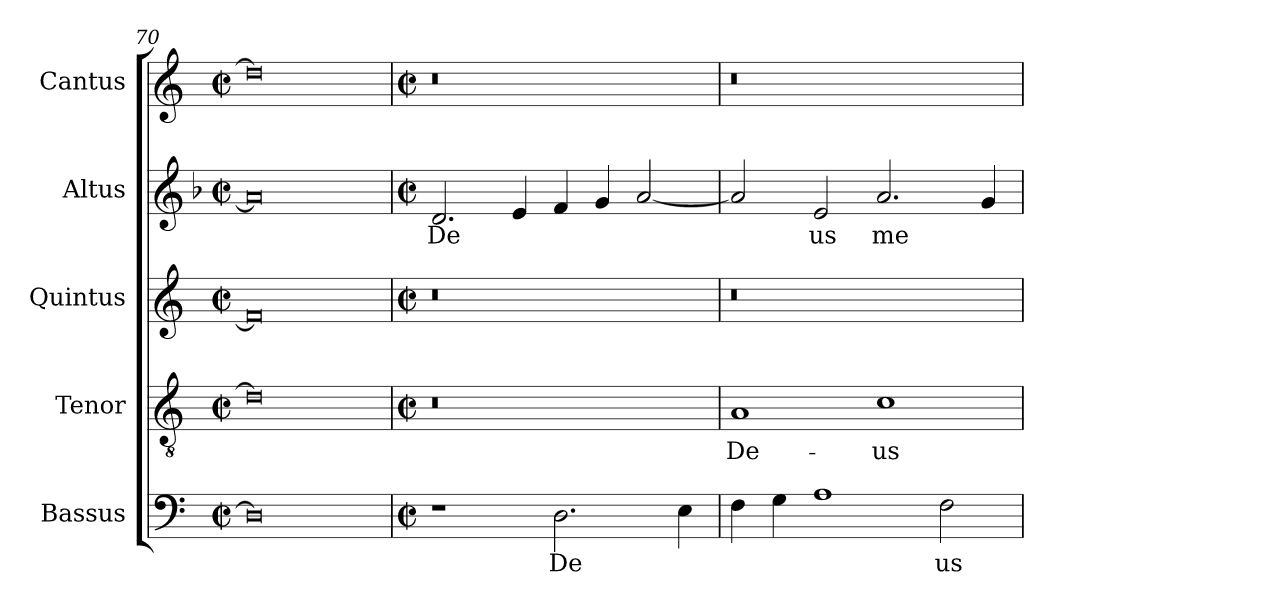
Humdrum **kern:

**kern	**text	**kern	**text	**kern	**kern	**text	**kern
*part5	*part5	*part4	*part4	*part3	*part2	*part2	*part1
*staff5	*staff5	*staff4	*staff4	*staff3	*staff2	*staff2	*staff1
*I"Bassus	*	*I"Tenor	*	*I"Quintus	*I"Altus	*	*I"Cantus
*clefF4	*	*clefGv2	*	*clefG2	*clefG2	*	*clefG2
*	*	*	*	*	*k[b-]	*	*
*	*	*	*	*	*F:	*	*
*M2/2	*	*M2/2	*	*M2/2	*M2/2	*	*M2/2
*met(c|)	*	*met(c|)	*	*met(c|)	*met(c|)	*	*met(c|)
=70	=70	=70	=70	=70	=70	=70	=70
0D]	.	0d]	.	0f#]	0a]	.	0dd]
!!LO:PB:g=z
=71	=71!	=71	=71!	=71	=71	=71!	=71!
*	*	*	*	*	*k[]	*	*
*	*	*	*	*	*C:	*	*
*M2/2	*	*M2/2	*	*M2/2	*M2/2	*	*M2/2
*met(c|)	*	*met(c|)	*	*met(c|)	*met(c|)	*	*met(c|)
!	!	!	!	!	!	!LO:LY:b	!
1r	.	0r	.	0r	2.d/	De	0r
.	.	.	.	.	4e/	.	.
!	!LO:LY:b	!	!	!	!	!	!
2.D\	De	.	.	.	4f/	.	.
.	.	.	.	.	4g/	.	.
.	.	.	.	.	[<2a/	.	.
4E\	.	.	.	.	.	.	.
=72	=72	=72	=72	=72	=72	=72	=72
!	!	!	!LO:LY:b:cj	!	!	!	!
4F\	.	1A	De-	0r	2a/]	.	0r
4G\	.	.	.	.	.	.	.
!	!	!	!	!	!	!LO:LY:b:cj	!
1A	.	.	.	.	2e/	us	.
!	!	!	!LO:LY:b:cj	!	!	!LO:LY:b	!
.	.	1c	-us	.	2.a/	me	.
!	!LO:LY:b:cj	!	!	!	!	!	!
2F\	us	.	.	.	.	.	.
.	.	.	.	.	4g/	.	.
=	=	=	=	=	=	=	=
*-	*-	*-	*-	*-	*-	*-	*-
